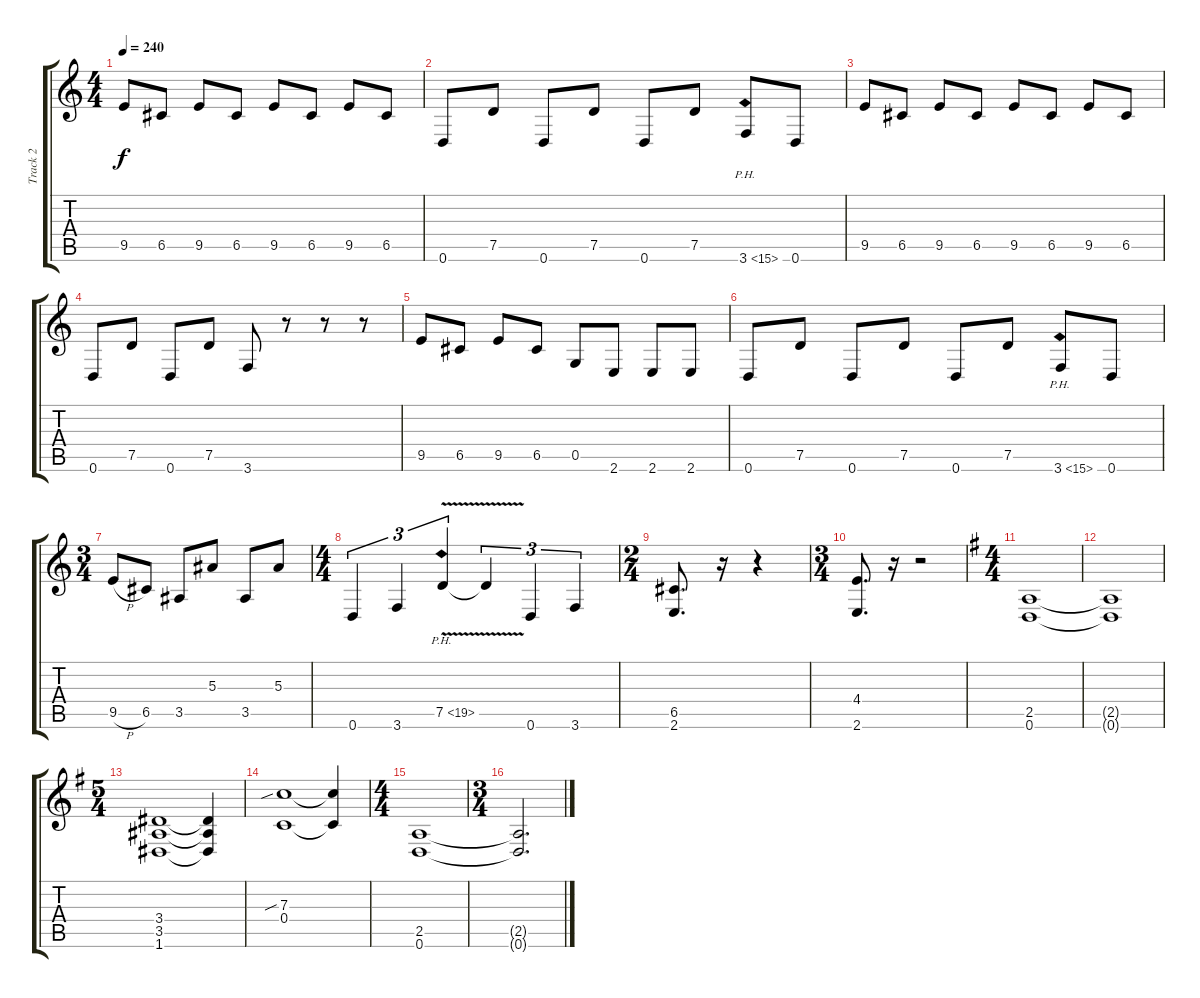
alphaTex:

\track ("Track 2" "Track 2") {instrument distortionguitar}
\staff {score tabs}
\tuning (D4 A3 F3 C3 G2 D2) {hide}
\ts (4 4)
\tempo 240
\clef g2
\ks c
9.5.8{dy f} 6.5.8 9.5.8 6.5.8 9.5.8 6.5.8 9.5.8 6.5.8 |
0.6.8 7.5.8 0.6.8 7.5.8 0.6.8 7.5.8 3.6{ph 12}.8 0.6.8 |
9.5.8 6.5.8 9.5.8 6.5.8 9.5.8 6.5.8 9.5.8 6.5.8 |
0.6.8 7.5.8 0.6.8 7.5.8 3.6.8 r.8 r.8 r.8 |
9.5.8 6.5.8 9.5.8 6.5.8 0.5.8 2.6.8 2.6.8 2.6.8 |
0.6.8 7.5.8 0.6.8 7.5.8 0.6.8 7.5.8 3.6{ph 12}.8 0.6.8 |
\ts (3 4)
9.5{h}.8 6.5.8 3.5.8 5.3.8 3.5.8 5.3.8 |
\ts (4 4)
0.6.4{tu (3 2)} 3.6.4{tu (3 2)} 7.5{ph 12 v}.4{tu (3 2)} 7.5{t}.4{tu (3 2)} 0.6.4{tu (3 2)} 3.6.4{tu (3 2)} |
\ts (2 4)
(6.5 2.6).8{d} r.16 r.4 |
\ts (3 4)
(4.4 2.6).8{d} r.16 r.2 |
\ts (4 4)
\ks g
(2.5 0.6).1 |
(2.5{t} 0.6{t}).1 |
\ts (5 4)
(3.4 3.5 1.6).1 (3.4{t} 3.5{t} 1.6{t}).4 |
(7.3{sib} 0.4).1 (7.3{t} 0.4{t}).4 |
\ts (4 4)
(2.5 0.6).1 |
\ts (3 4)
(2.5{t} 0.6{t}).2{d}
